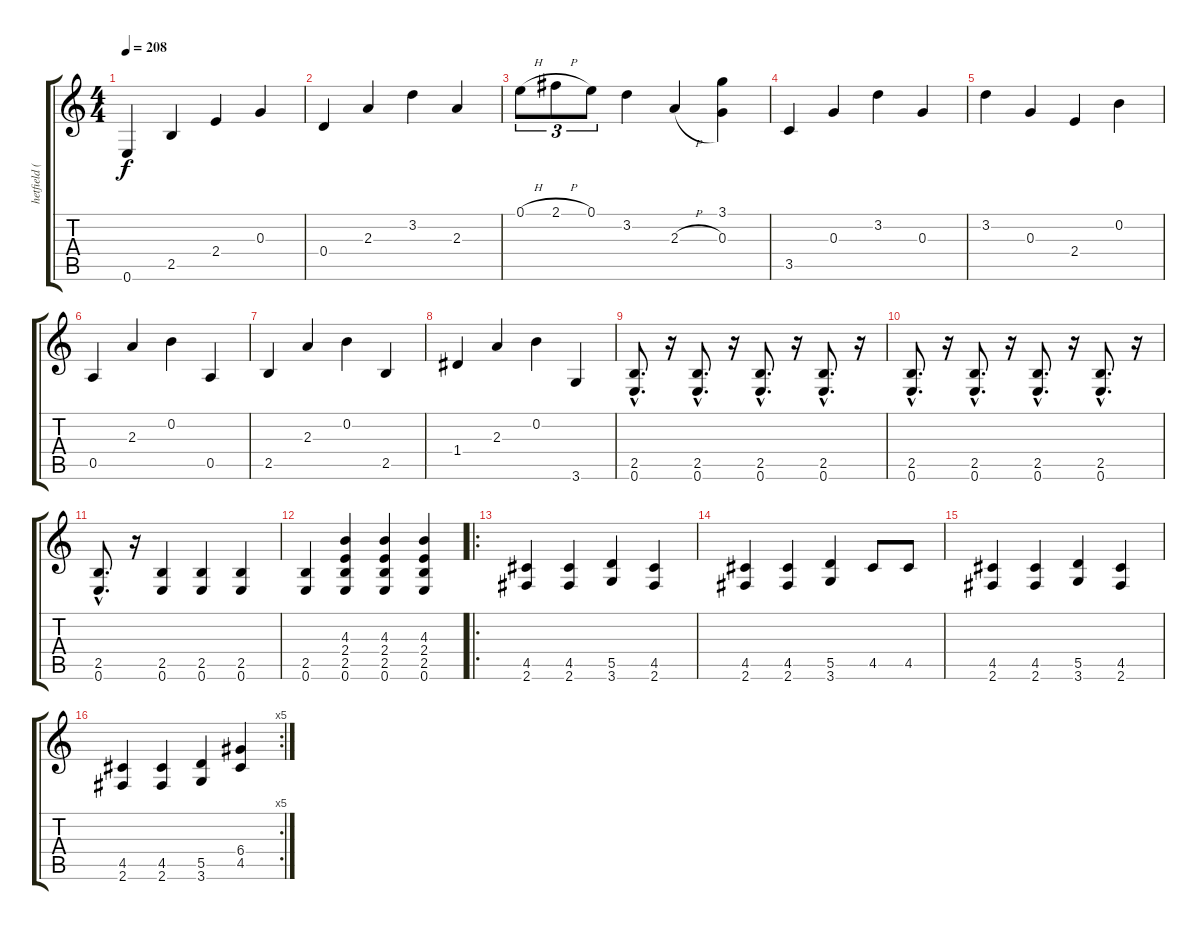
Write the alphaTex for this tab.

\track ("hetfield (dist.)" "hetfield (") {instrument distortionguitar}
\staff {score tabs}
\tuning (E4 B3 G3 D3 A2 E2) {hide}
\ts (4 4)
\tempo 208
\clef g2
\ks c
0.6.4{dy f} 2.5.4 2.4.4 0.3.4 |
0.4.4 2.3.4 3.2.4 2.3.4 |
0.1{h}.8{tu (3 2)} 2.1{h}.8{tu (3 2)} 0.1.8{tu (3 2)} 3.2.4 2.3{h}.4 (3.1 0.3).4 |
3.5.4 0.3.4 3.2.4 0.3.4 |
3.2.4 0.3.4 2.4.4 0.2.4 |
0.5.4 2.3.4 0.2.4 0.5.4 |
2.5.4 2.3.4 0.2.4 2.5.4 |
1.4.4 2.3.4 0.2.4 3.6.4 |
(2.5{hac} 0.6{hac}).8{d} r.16 (2.5{hac} 0.6{hac}).8{d} r.16 (2.5{hac} 0.6{hac}).8{d} r.16 (2.5{hac} 0.6{hac}).8{d} r.16 |
(2.5{hac} 0.6{hac}).8{d} r.16 (2.5{hac} 0.6{hac}).8{d} r.16 (2.5{hac} 0.6{hac}).8{d} r.16 (2.5{hac} 0.6{hac}).8{d} r.16 |
(2.5{hac} 0.6{hac}).8{d} r.16 (2.5 0.6).4 (2.5 0.6).4 (2.5 0.6).4 |
(2.5 0.6).4 (4.3 2.4 2.5 0.6).4 (4.3 2.4 2.5 0.6).4 (4.3 2.4 2.5 0.6).4 |
\ro
(4.5 2.6).4 (4.5 2.6).4 (5.5 3.6).4 (4.5 2.6).4 |
(4.5 2.6).4 (4.5 2.6).4 (5.5 3.6).4 4.5.8 4.5.8 |
(4.5 2.6).4 (4.5 2.6).4 (5.5 3.6).4 (4.5 2.6).4 |
\rc 5
(4.5 2.6).4 (4.5 2.6).4 (5.5 3.6).4 (6.4 4.5).4
